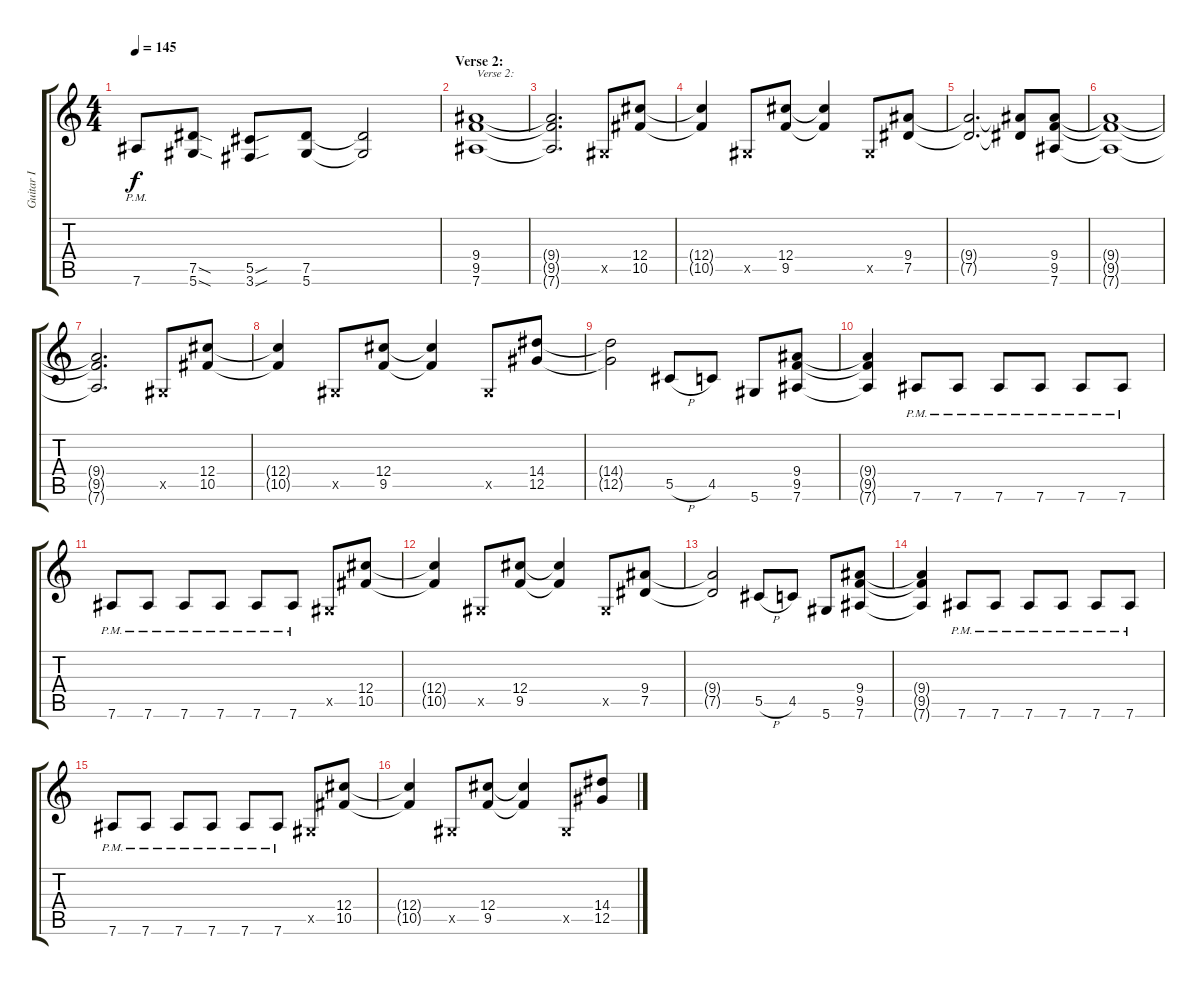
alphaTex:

\track ("Guitar I" "Guitar I") {instrument distortionguitar}
\staff {score tabs}
\tuning (Eb4 Bb3 Gb3 Db3 Ab2 Eb2) {hide}
\ts (4 4)
\tempo 145
\clef g2
\ks c
7.6{pm}.8{dy f} (7.5{sod} 5.6{sod}).8 (5.5{sou} 3.6{sou}).8 (7.5 5.6).8 (7.5{t} 5.6{t}).2 |
\section ("" "Verse 2:")
(9.4 9.5 7.6).1{txt "Verse 2:"} |
(9.4{t} 9.5{t} 7.6{t}).2{d} 0.5{x}.8 (12.4 10.5).8 |
(12.4{t} 10.5{t}).4 0.5{x}.8 (12.4 9.5).8 (12.4{t} 9.5{t}).4 0.5{x}.8 (9.4 7.5).8 |
(9.4{t} 7.5{t}).2{d} (9.4{t} 7.5{t}).8 (9.4 9.5 7.6).8 |
(9.4{t} 9.5{t} 7.6{t}).1 |
(9.4{t} 9.5{t} 7.6{t}).2{d} 0.5{x}.8 (12.4 10.5).8 |
(12.4{t} 10.5{t}).4 0.5{x}.8 (12.4 9.5).8 (12.4{t} 9.5{t}).4 0.5{x}.8 (14.4 12.5).8 |
(14.4{t} 12.5{t}).2 5.5{h}.8 4.5.8 5.6.8 (9.4 9.5 7.6).8 |
(9.4{t} 9.5{t} 7.6{t}).4 7.6{pm}.8 7.6{pm}.8 7.6{pm}.8 7.6{pm}.8 7.6{pm}.8 7.6{pm}.8 |
7.6{pm}.8 7.6{pm}.8 7.6{pm}.8 7.6{pm}.8 7.6{pm}.8 7.6{pm}.8 0.5{x}.8 (12.4 10.5).8 |
(12.4{t} 10.5{t}).4 0.5{x}.8 (12.4 9.5).8 (12.4{t} 9.5{t}).4 0.5{x}.8 (9.4 7.5).8 |
(9.4{t} 7.5{t}).2 5.5{h}.8 4.5.8 5.6.8 (9.4 9.5 7.6).8 |
(9.4{t} 9.5{t} 7.6{t}).4 7.6{pm}.8 7.6{pm}.8 7.6{pm}.8 7.6{pm}.8 7.6{pm}.8 7.6{pm}.8 |
7.6{pm}.8 7.6{pm}.8 7.6{pm}.8 7.6{pm}.8 7.6{pm}.8 7.6{pm}.8 0.5{x}.8 (12.4 10.5).8 |
(12.4{t} 10.5{t}).4 0.5{x}.8 (12.4 9.5).8 (12.4{t} 9.5{t}).4 0.5{x}.8 (14.4 12.5).8
